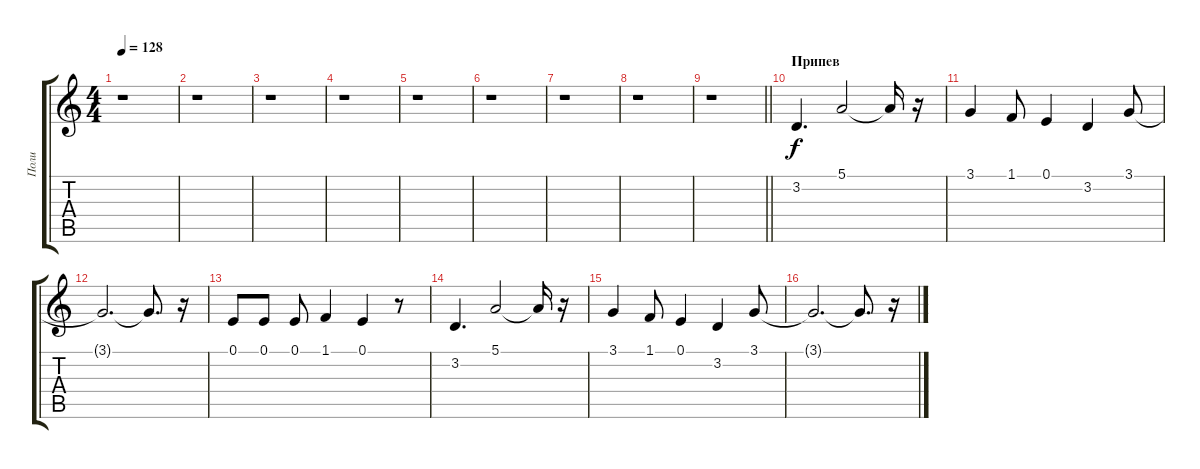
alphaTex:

\track ("Поли" "Поли") {instrument stringensemble1}
\staff {score tabs}
\tuning (E4 B3 G3 D3 A2 E2) {hide}
\ts (4 4)
\tempo 128
\clef g2
\ks c
r.1{dy f} |
r.1 |
r.1 |
r.1 |
r.1 |
r.1 |
r.1 |
r.1 |
\barLineRight lightlight
r.1 |
\section ("" "Припев")
3.2.4{d} 5.1.2 5.1{t}.16 r.16 |
3.1.4 1.1.8 0.1.4 3.2.4 3.1.8 |
3.1{t}.2{d} 3.1{t}.8{d} r.16 |
0.1.8 0.1.8 0.1.8 1.1.4 0.1.4 r.8 |
3.2.4{d} 5.1.2 5.1{t}.16 r.16 |
3.1.4 1.1.8 0.1.4 3.2.4 3.1.8 |
3.1{t}.2{d} 3.1{t}.8{d} r.16
